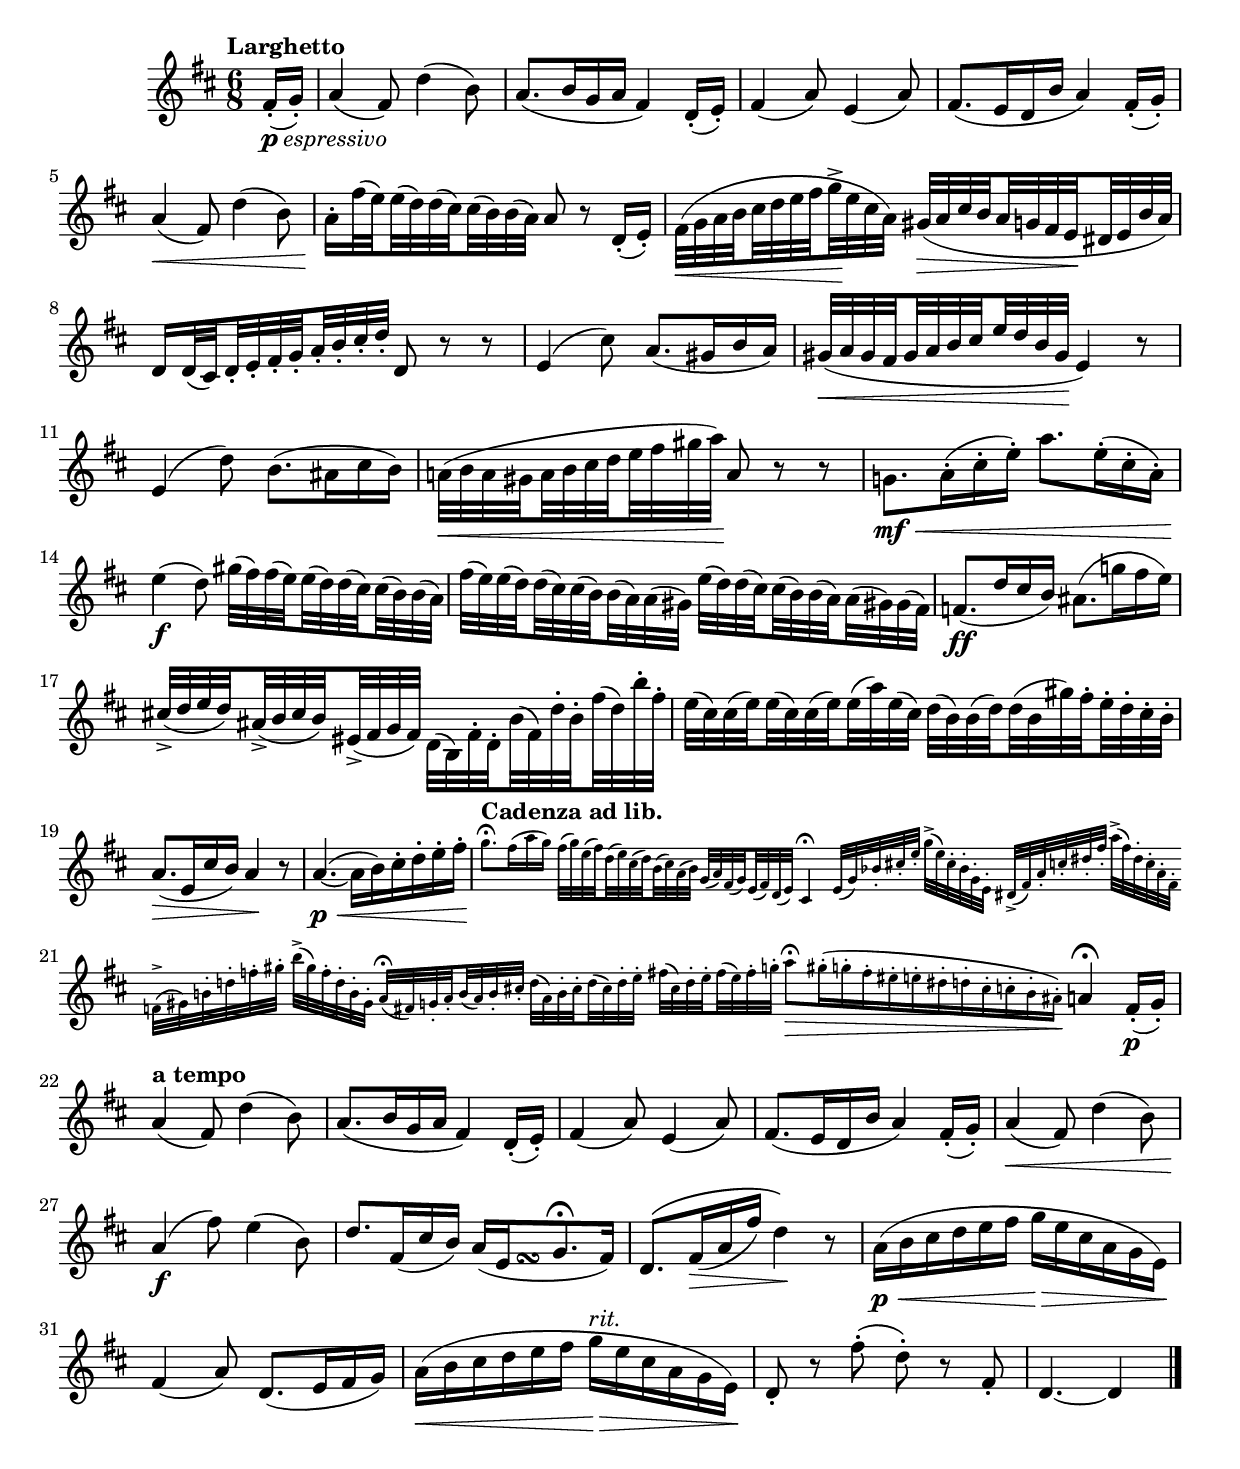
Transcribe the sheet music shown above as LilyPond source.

\version "2.22.0"

\version "2.22.0"

#(define subdivide-beams (define-music-function (baseMoment beatStructure music) (rational? list? ly:music?)
#{
  \set subdivideBeams = ##t
  \set baseMoment = #(ly:make-moment baseMoment)
  \set beatStructure = #beatStructure
  #music
  \unset beatStructure
  \unset baseMoment
  \unset subdivideBeams
#}))

\include "../turn-markup.ily"
\include "settings.ily"

\relative {
  \language "english"

  \transposition f

  \tempo "Larghetto"

  \key d \major
  \time 6/8

  \partial 8 { f-sharp'16-._\markup { \dynamic "p" \italic "espressivo" }( g-.) } |
  a4( f-sharp8) d'4( b8) |
  a8.( b16 g a f-sharp4) d16-.( e-.) |
  f-sharp4( a8) e4( a8) |
  f-sharp8.( e16 d b' a4) f-sharp16-.( g-.) |
  a4( \< f-sharp8) d'4( b8) |
  \subdivide-beams #1/8 3,3 { a16-. \! f-sharp'32( e) e( d) d( c-sharp) c-sharp( b) b( a) } a8 r d,16-.( e-.) |
  \subdivide-beams #1/8 3,3 { f-sharp32( \< g a b c-sharp d e f-sharp g-> \! e c-sharp a) g-sharp( \> a c-sharp b a g f-sharp e \! d-sharp e b' a) } |
  \subdivide-beams #1/8 3,3 { d,16 d32( c-sharp) d-. e-. f-sharp-. g-. a-. b-. c-sharp-. d-. } d,8 r r |

  e4( c-sharp'8) a8.( g-sharp16 b a) |
  \subdivide-beams #1/8 3,3 { g-sharp32( \< a g-sharp f-sharp g-sharp a b c-sharp e d b g-sharp \! } e4) r8 |
  e4( d'8) b8.( a-sharp16 c-sharp b) |
  \subdivide-beams #1/8 3,3 { a!32( \< b a g-sharp a b c-sharp d e f-sharp g-sharp a) \! } a,8 r r |
  g!8. \mf \< a16-.( c-sharp-. e-.) a8. e16-.( c-sharp-. a-.) |
  e'4( \f d8) \subdivide-beams #1/8 3,3 { g-sharp32( f-sharp) f-sharp( e) e( d) d( c-sharp) c-sharp( b) b( a) } |
  \subdivide-beams #1/8 3,3 { f-sharp'32( e) e( d) d( c-sharp) c-sharp( b) b( a) a( g-sharp) e'( d) d( c-sharp) c-sharp( b) b( a) a( g-sharp!) g-sharp( f-sharp) } |
  f8.( \ff d'16 c-sharp b) a-sharp8.( g-natural'!16 f-sharp e) |
  \subdivide-beams #1/8 3,3 {
    c-sharp!32->( d e d) a-sharp->( b c-sharp b) e-sharp,->( f-sharp g f-sharp) d( b) f-sharp'-. d-. b'( f-sharp) d'-. b-. f-sharp'( d) b'-. f-sharp-. |
    e32( c-sharp) c-sharp( e) e( c-sharp) c-sharp( e) e( a) e( c-sharp) d( b) b( d) d( b g-sharp') f-sharp-. e-. d-. c-sharp-. b-. |
  }
  a8.( \> e16 c-sharp' b) a4 \! r8 |
  a4.~( \p \< a16 b) c-sharp-. d-. e-. f-sharp-. \! |

  \barNumberCheck #21
  \cadenzaOn
  \tempo "Cadenza ad lib."
  \magnifyMusic \cadenza-magnification {
    g8.\fermata[ f-sharp16( a g)]
    \subdivide-beams #1/8 3 { f-sharp32[( g) e( f-sharp) d( e) c-sharp( d) b( c-sharp) a( b)] g[( a) f-sharp( g) e( f-sharp) d( e)] } c-sharp4\fermata \bar ""
    e32[( g) b-flat-. c-sharp!-. e-.] g->[( e) c-sharp-. b-flat-. g-. e-.]
    d-sharp32->[( f-sharp) a-. c-. d-sharp-. f-sharp-.] a->[( f-sharp) d-sharp-. c-. a-. f-sharp-.] \bar ""
    f32->[( g-sharp) b-. d-. f-. g-sharp-.] b->[( g-sharp) f-. d-. b-. g-sharp-.]
    \subdivide-beams #1/8 2 { a32\fermata[( f-sharp) g-. a-. b( a) b-. c-sharp-.] d[( a) b-. c-sharp-. d( c-sharp) d-. e-.] f-sharp[( c-sharp) d-. e-. f-sharp( e) f-sharp-. g-.] }
    a8\fermata[ \> g-sharp16-.( g-. f-sharp-. e-sharp-. e-. d-sharp-. d-. c-sharp-. c-. b-. a-sharp-.)] \!
  }
  a4\fermata f-sharp16-.[( \p g-.)]
  \cadenzaOff \bar "|"
  \set Score.currentBarNumber = #22

  \tempo "a tempo"
  a4( f-sharp8) d'4( b8) |
  a8.( b16 g a f-sharp4) d16-.( e-.) |
  f-sharp4( a8) e4( a8) |
  f-sharp8.( e16 d b' a4) f-sharp16-.( g-.) |
  a4( \< f-sharp8) d'4( b8) |
  a4( \f f-sharp'8) e4( b8) |
  d8. f-sharp,16( c-sharp' b) a(
    <<
      { e16 g8.\fermata f-sharp16) }
      {
        s32
        \textLengthOn
        \once \override TextScript.extra-spacing-width = #'(-0.5 . 0.5)
        \once \override TextScript.outside-staff-priority = ##f
        \once \override TextScript.Y-offset = #-1.5
        s_\turn-markup
        \textLengthOff
      }
    >> |
  d8.\( f-sharp16( \> a f-sharp') d4\) \! r8 |
  a16( \p \< b c-sharp d e f-sharp g \> e c-sharp a g e) \! |
  f-sharp4( a8) d,8.( e16 f-sharp g) |
  a16( \< b c-sharp d e f-sharp g^\markup { \italic "rit." } \> e c-sharp a g e) \! |
  d8-. r f-sharp'-.( d-.) r f-sharp,-. |
  \partial 1*5/8 { d4.~4 } | \bar "|."
}
